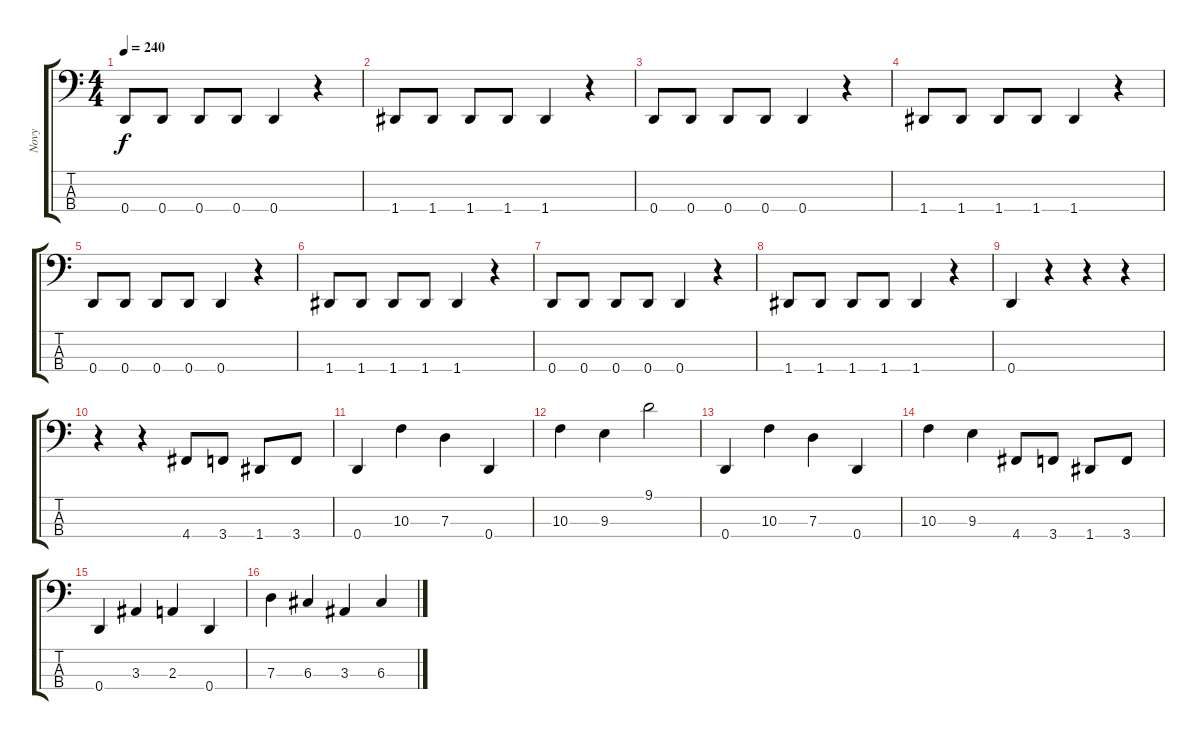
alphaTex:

\track ("Novy" "Novy") {instrument electricbassfinger}
\staff {score tabs}
\tuning (F2 C2 G1 D1) {hide}
\ts (4 4)
\tempo 240
\clef f4
\ks c
0.4.8{dy f} 0.4.8 0.4.8 0.4.8 0.4.4 r.4 |
1.4.8 1.4.8 1.4.8 1.4.8 1.4.4 r.4 |
0.4.8 0.4.8 0.4.8 0.4.8 0.4.4 r.4 |
1.4.8 1.4.8 1.4.8 1.4.8 1.4.4 r.4 |
0.4.8 0.4.8 0.4.8 0.4.8 0.4.4 r.4 |
1.4.8 1.4.8 1.4.8 1.4.8 1.4.4 r.4 |
0.4.8 0.4.8 0.4.8 0.4.8 0.4.4 r.4 |
1.4.8 1.4.8 1.4.8 1.4.8 1.4.4 r.4 |
0.4.4 r.4 r.4 r.4 |
r.4 r.4 4.4.8 3.4.8 1.4.8 3.4.8 |
0.4.4 10.3.4 7.3.4 0.4.4 |
10.3.4 9.3.4 9.1.2 |
0.4.4 10.3.4 7.3.4 0.4.4 |
10.3.4 9.3.4 4.4.8 3.4.8 1.4.8 3.4.8 |
0.4.4 3.3.4 2.3.4 0.4.4 |
7.3.4 6.3.4 3.3.4 6.3.4
